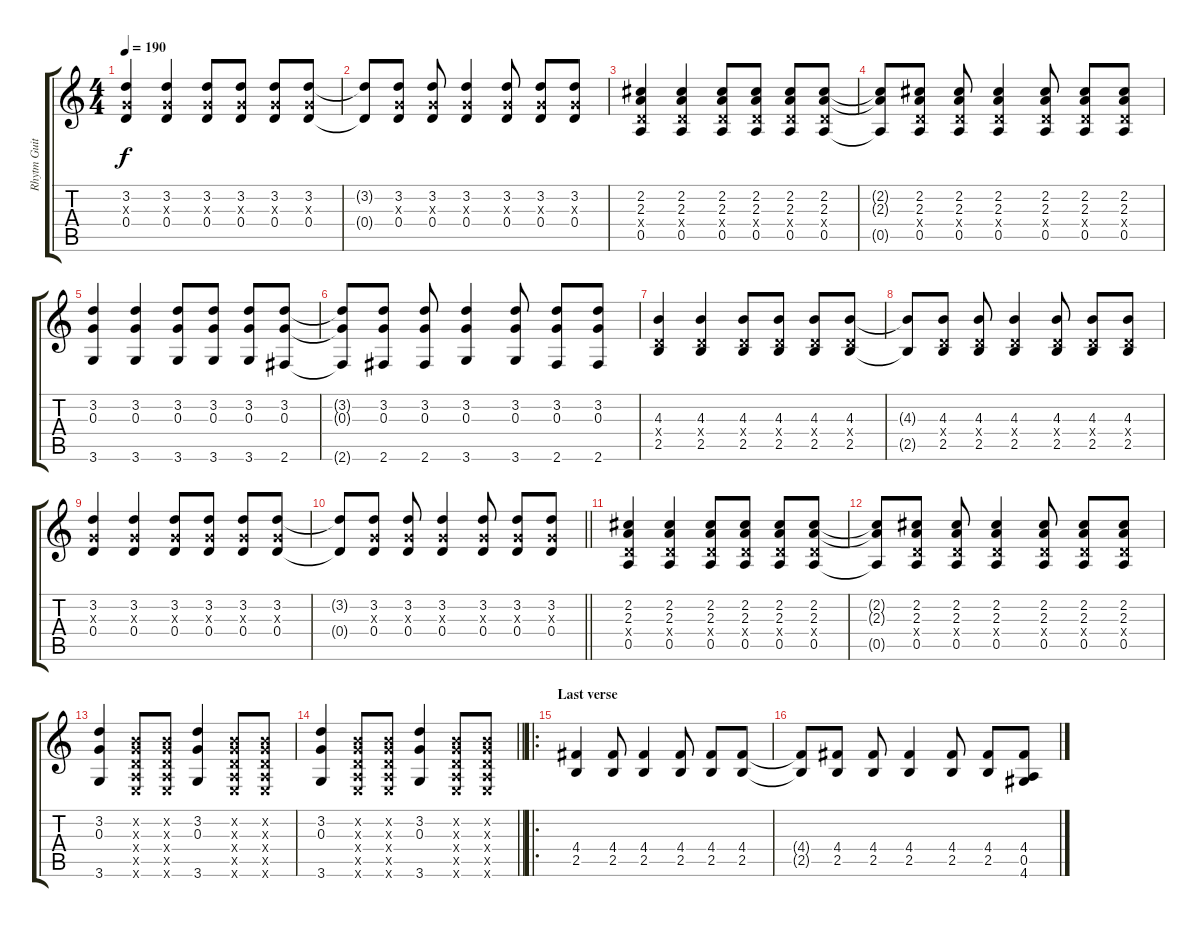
\track ("Rhytm Guitar" "Rhytm Guit") {instrument electricguitarclean}
\staff {score tabs}
\tuning (E4 B3 G3 D3 A2 E2) {hide}
\ts (4 4)
\tempo 190
\clef g2
\ks c
(3.2 0.3{x} 0.4).4{dy f} (3.2 0.3{x} 0.4).4 (3.2 0.3{x} 0.4).8 (3.2 0.3{x} 0.4).8 (3.2 0.3{x} 0.4).8 (3.2 0.3{x} 0.4).8 |
(3.2{t} 0.4{t}).8 (3.2 0.3{x} 0.4).8 (3.2 0.3{x} 0.4).8 (3.2 0.3{x} 0.4).4 (3.2 0.3{x} 0.4).8 (3.2 0.3{x} 0.4).8 (3.2 0.3{x} 0.4).8 |
(2.2 2.3 0.4{x} 0.5).4 (2.2 2.3 0.4{x} 0.5).4 (2.2 2.3 0.4{x} 0.5).8 (2.2 2.3 0.4{x} 0.5).8 (2.2 2.3 0.4{x} 0.5).8 (2.2 2.3 0.4{x} 0.5).8 |
(2.2{t} 2.3{t} 0.5{t}).8 (2.2 2.3 0.4{x} 0.5).8 (2.2 2.3 0.4{x} 0.5).8 (2.2 2.3 0.4{x} 0.5).4 (2.2 2.3 0.4{x} 0.5).8 (2.2 2.3 0.4{x} 0.5).8 (2.2 2.3 0.4{x} 0.5).8 |
(3.2 0.3 3.6).4 (3.2 0.3 3.6).4 (3.2 0.3 3.6).8 (3.2 0.3 3.6).8 (3.2 0.3 3.6).8 (3.2 0.3 2.6).8 |
(3.2{t} 0.3{t} 2.6{t}).8 (3.2 0.3 2.6).8 (3.2 0.3 2.6).8 (3.2 0.3 3.6).4 (3.2 0.3 3.6).8 (3.2 0.3 2.6).8 (3.2 0.3 2.6).8 |
(4.3 0.4{x} 2.5).4 (4.3 0.4{x} 2.5).4 (4.3 0.4{x} 2.5).8 (4.3 0.4{x} 2.5).8 (4.3 0.4{x} 2.5).8 (4.3 0.4{x} 2.5).8 |
(4.3{t} 2.5{t}).8 (4.3 0.4{x} 2.5).8 (4.3 0.4{x} 2.5).8 (4.3 0.4{x} 2.5).4 (4.3 0.4{x} 2.5).8 (4.3 0.4{x} 2.5).8 (4.3 0.4{x} 2.5).8 |
(3.2 0.3{x} 0.4).4 (3.2 0.3{x} 0.4).4 (3.2 0.3{x} 0.4).8 (3.2 0.3{x} 0.4).8 (3.2 0.3{x} 0.4).8 (3.2 0.3{x} 0.4).8 |
\barLineRight lightlight
(3.2{t} 0.4{t}).8 (3.2 0.3{x} 0.4).8 (3.2 0.3{x} 0.4).8 (3.2 0.3{x} 0.4).4 (3.2 0.3{x} 0.4).8 (3.2 0.3{x} 0.4).8 (3.2 0.3{x} 0.4).8 |
(2.2 2.3 0.4{x} 0.5).4 (2.2 2.3 0.4{x} 0.5).4 (2.2 2.3 0.4{x} 0.5).8 (2.2 2.3 0.4{x} 0.5).8 (2.2 2.3 0.4{x} 0.5).8 (2.2 2.3 0.4{x} 0.5).8 |
(2.2{t} 2.3{t} 0.5{t}).8 (2.2 2.3 0.4{x} 0.5).8 (2.2 2.3 0.4{x} 0.5).8 (2.2 2.3 0.4{x} 0.5).4 (2.2 2.3 0.4{x} 0.5).8 (2.2 2.3 0.4{x} 0.5).8 (2.2 2.3 0.4{x} 0.5).8 |
(3.2 0.3 3.6).4 (0.2{x} 0.3{x} 0.4{x} 0.5{x} 0.6{x}).8 (0.2{x} 0.3{x} 0.4{x} 0.5{x} 0.6{x}).8 (3.2 0.3 3.6).4 (0.2{x} 0.3{x} 0.4{x} 0.5{x} 0.6{x}).8 (0.2{x} 0.3{x} 0.4{x} 0.5{x} 0.6{x}).8 |
\barLineRight lightlight
(3.2 0.3 3.6).4 (0.2{x} 0.3{x} 0.4{x} 0.5{x} 0.6{x}).8 (0.2{x} 0.3{x} 0.4{x} 0.5{x} 0.6{x}).8 (3.2 0.3 3.6).4 (0.2{x} 0.3{x} 0.4{x} 0.5{x} 0.6{x}).8 (0.2{x} 0.3{x} 0.4{x} 0.5{x} 0.6{x}).8 |
\ro
\section ("" "Last verse")
(4.4 2.5).4 (4.4 2.5).8 (4.4 2.5).4 (4.4 2.5).8 (4.4 2.5).8 (4.4 2.5).8 |
(4.4{t} 2.5{t}).8 (4.4 2.5).8 (4.4 2.5).8 (4.4 2.5).4 (4.4 2.5).8 (4.4 2.5).8 (4.4 0.5 4.6).8
